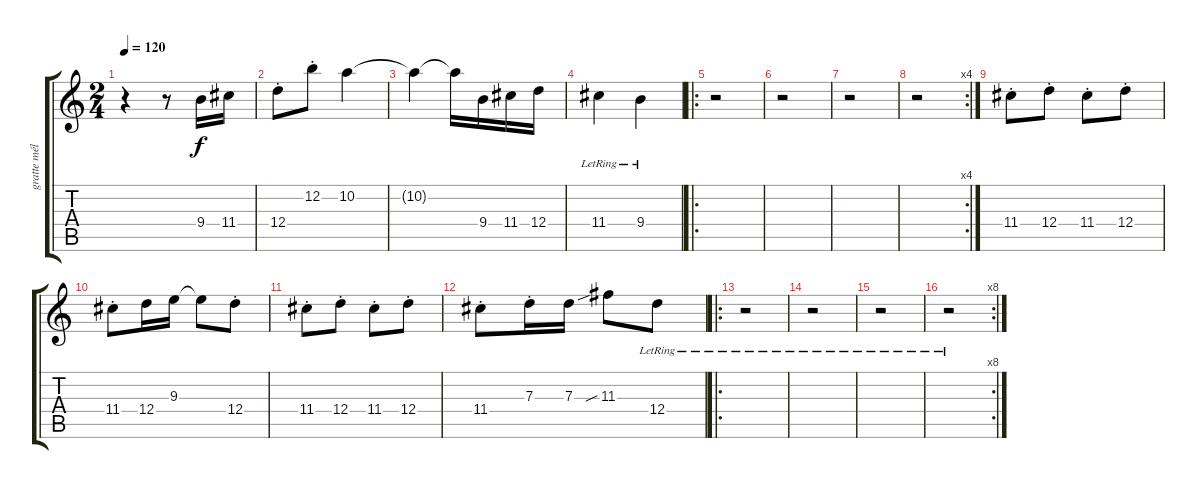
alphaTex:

\track ("gratte mélodique" "gratte mél") {instrument electricguitarmuted}
\staff {score tabs}
\tuning (E4 B3 G3 D3 A2 E2) {hide}
\ts (2 4)
\tempo 120
\clef g2
\ks c
r.4{dy f} r.8 9.4.16 11.4.16 |
12.4{st}.8 12.2{st}.8 10.2.4 |
10.2{t}.4 10.2{t}.16 9.4.16 11.4.16 12.4.16 |
11.4{lr}.4 9.4{lr}.4 |
\ro
r.2 |
r.2 |
r.2 |
\rc 4
r.2 |
11.4{st}.8 12.4{st}.8 11.4{st}.8 12.4{st}.8 |
11.4{st}.8 12.4.16 9.3.16 9.3{t}.8 12.4{st}.8 |
11.4{st}.8 12.4{st}.8 11.4{st}.8 12.4{st}.8 |
11.4{st}.8 7.3{st}.16 7.3.16 11.3{sib}.8 12.4{lr}.8 |
\ro
r.2 |
r.2 |
r.2 |
\rc 8
r.2
